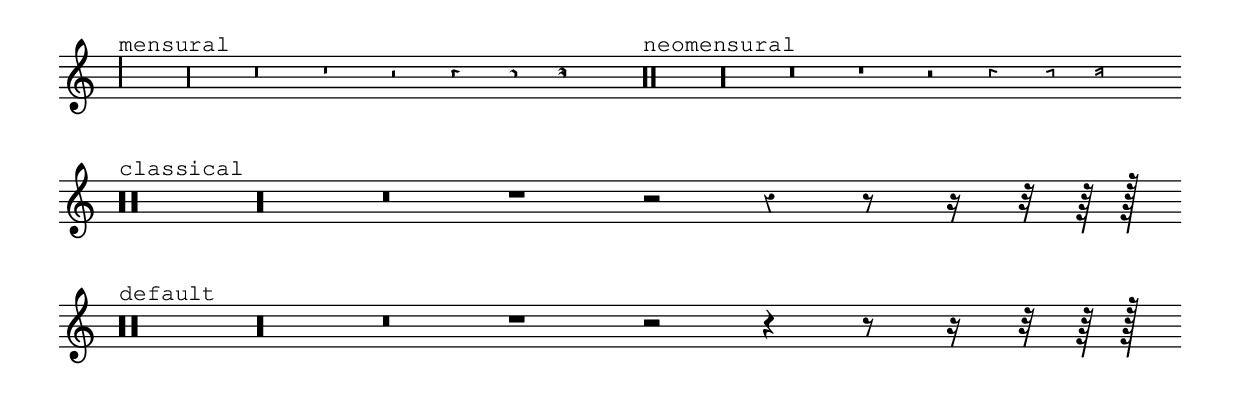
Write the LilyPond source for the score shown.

%% Do not edit this file; it is automatically
%% generated from LSR http://lsr.dsi.unimi.it
%% This file is in the public domain.
\version "2.13.16"

\header {
  lsrtags = "rhythms, ancient-notation, tweaks-and-overrides"

%% Translation of GIT committish: 5a7301fc350ffc3ab5bd3a2084c91666c9e9a549
  doctitlees = "Estilos de silencios"
  texidoces = "
Los silencios se pueden imprimir en distintos estilos.
"

%% Translation of GIT committish: 0a868be38a775ecb1ef935b079000cebbc64de40

  doctitlede = "Pausenstile"
  texidocde = "
Pausen können in verschiedenen Stilen dargestellt werden.
"



%% Translation of GIT committish: 4da4307e396243a5a3bc33a0c2753acac92cb685
  texidocfr = "
Les silences peuvent être gravés selon différents styles.

"
  doctitlefr = "Styles de silences"

  texidoc = "
Rests may be used in various styles.




"
  doctitle = "Rest styles"
} % begin verbatim

\layout {
  indent = 0
  \context {
    \Staff
    \remove "Time_signature_engraver"
  }
}

\new Staff \relative c {
  \cadenzaOn
  \override Staff.Rest #'style = #'mensural
  r\maxima^\markup \typewriter { mensural }
  r\longa r\breve r1 r2 r4 r8 r16 s32 s64 s128 s128
  \bar ""

  \override Staff.Rest #'style = #'neomensural
  r\maxima^\markup \typewriter { neomensural }
  r\longa r\breve r1 r2 r4 r8 r16 s32 s64 s128 s128
  \bar ""

  \override Staff.Rest #'style = #'classical
  r\maxima^\markup \typewriter { classical }
  r\longa r\breve r1 r2 r4 r8 r16 r32 r64 r128 s128
  \bar ""

  \override Staff.Rest  #'style = #'default
  r\maxima^\markup \typewriter { default }
  r\longa r\breve r1 r2 r4 r8 r16 r32 r64 r128 s128
}

